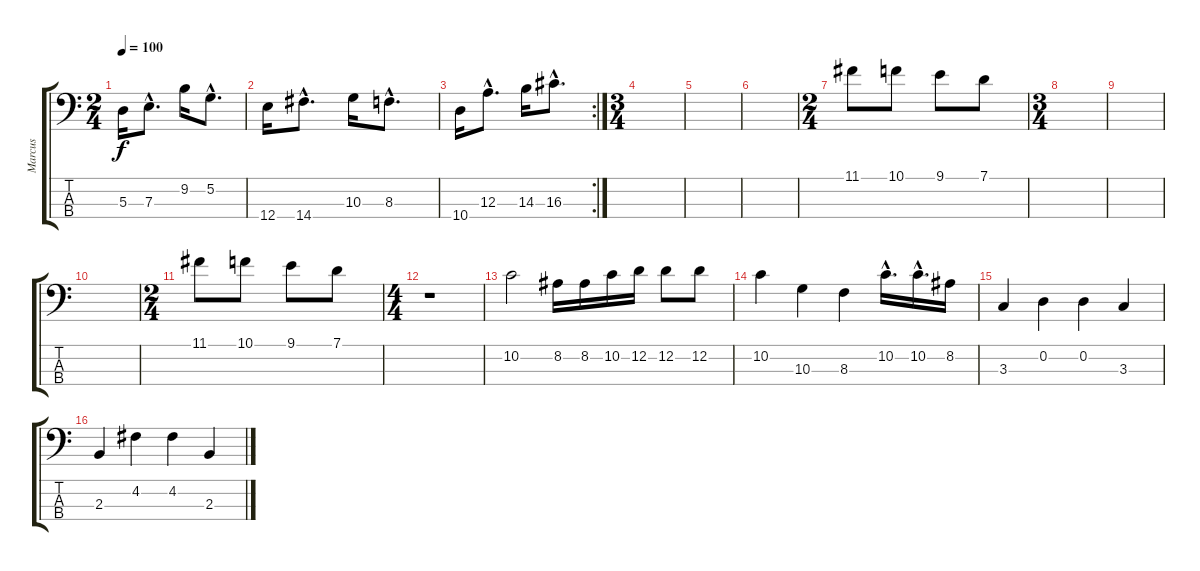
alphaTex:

\track ("Marcus" "Marcus") {instrument slapbass2}
\staff {score tabs}
\tuning (G2 D2 A1 E1) {hide}
\ts (2 4)
\tempo 100
\clef f4
\ks c
5.3.16{dy f} 7.3{hac}.8{d} 9.2.16 5.2{hac}.8{d} |
12.4.16 14.4{hac}.8{d} 10.3.16 8.3{hac}.8{d} |
\rc 2
10.4.16 12.3{hac}.8{d} 14.3.16 16.3{hac}.8{d} |
\ts (3 4)
|
|
|
\ts (2 4)
11.1.8 10.1.8 9.1.8 7.1.8 |
\ts (3 4)
|
|
|
\ts (2 4)
11.1.8 10.1.8 9.1.8 7.1.8 |
\ts (4 4)
r.1 |
10.2.2 8.2.16 8.2.16 10.2.16 12.2.16 12.2.8 12.2.8 |
10.2.4 10.3.4 8.3.4 10.2{hac}.16{d} 10.2{hac}.16{d} 8.2.16 |
3.3.4 0.2.4 0.2.4 3.3.4 |
2.3.4 4.2.4 4.2.4 2.3.4
